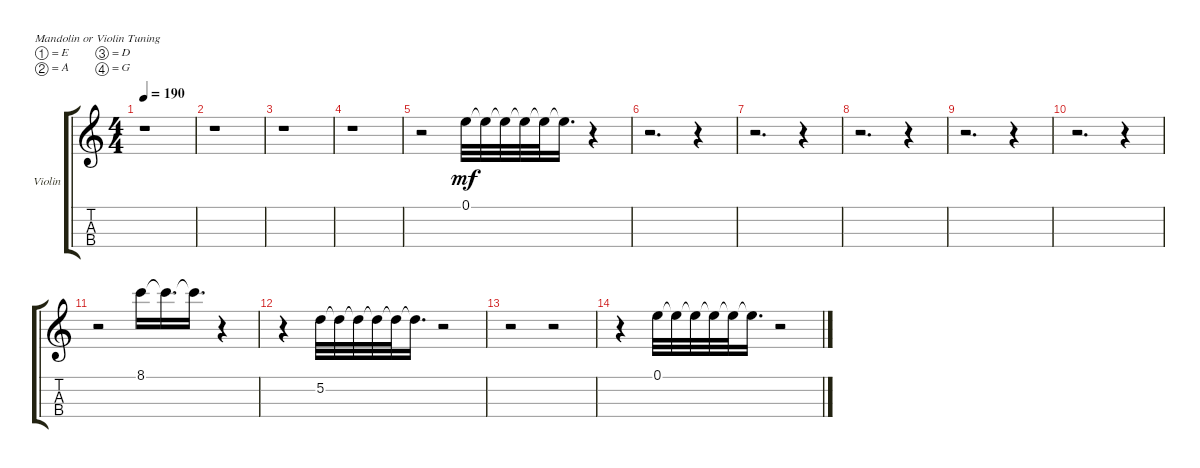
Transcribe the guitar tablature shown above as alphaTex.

\bracketExtendMode groupsimilarinstruments
\firstSystemTrackNameOrientation horizontal
\otherSystemsTrackNameOrientation horizontal
\track ("Violon (Grapelli)" "Violin") {instrument violin}
\staff {score tabs}
\tuning (E5 A4 D4 G3)
\ts (4 4)
\tempo 190
\clef g2
\ks c
r.1{dy mf} |
r.1 |
r.1 |
r.1 |
r.2 0.1.32 0.1{t}.32 0.1{t}.32 0.1{t}.32 0.1{t}.32 0.1{t}.16{d} r.4 |
r.2{d} r.4 |
r.2{d} r.4 |
r.2{d} r.4 |
r.2{d} r.4 |
r.2{d} r.4 |
r.2 8.1.16 8.1{t}.16{d} 8.1{t}.16{d} r.4 |
r.4 5.2.32 5.2{t}.32 5.2{t}.32 5.2{t}.32 5.2{t}.32 5.2{t}.16{d} r.2 |
r.2 r.2 |
r.4 0.1.32 0.1{t}.32 0.1{t}.32 0.1{t}.32 0.1{t}.32 0.1{t}.16{d} r.2
